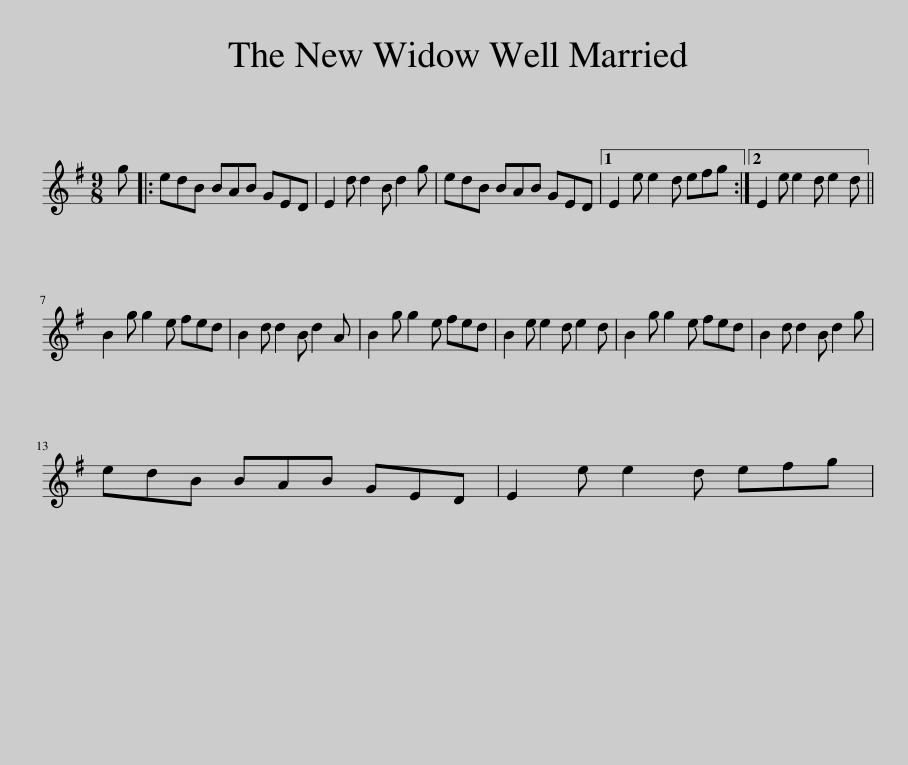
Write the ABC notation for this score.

X:1
L:1/8
M:9/8
I:linebreak $
K:G
V:1 treble
V:1
 g |: edB BAB GED | E2 d d2 B d2 g | edB BAB GED |1 E2 e e2 d efg :|2 %5
 E2 e e2 d e2 d ||$ B2 g g2 e fed | B2 d d2 B d2 A | B2 g g2 e fed | B2 e e2 d e2 d | %10
 B2 g g2 e fed | B2 d d2 B d2 g |$ edB BAB GED | E2 e e2 d efg | %14
